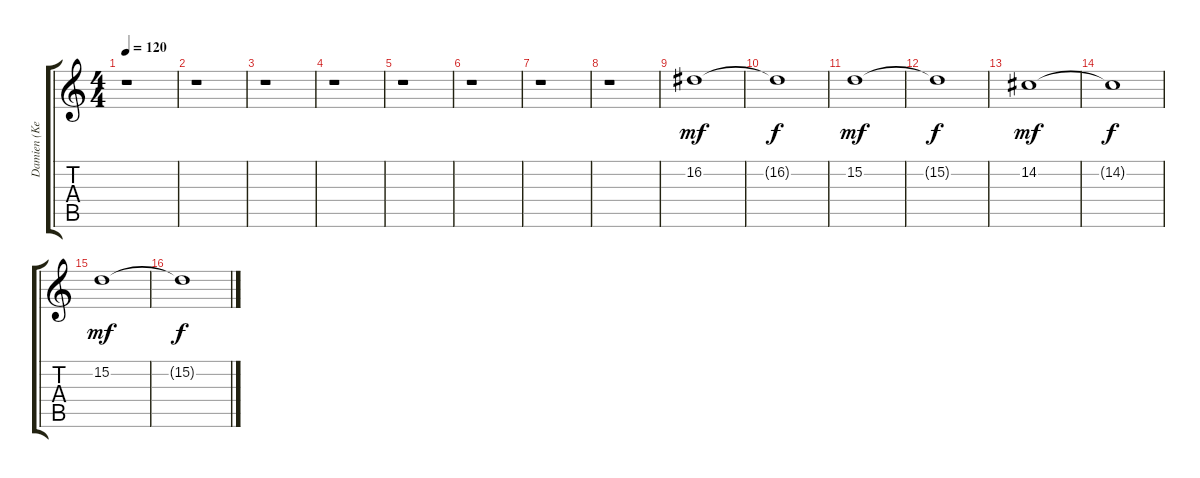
\track ("Damien (KeybRight)" "Damien (Ke") {instrument pad4choir}
\staff {score tabs}
\tuning (E4 B3 G3 D3 A2 E2) {hide}
\ts (4 4)
\tempo 120
\clef g2
\ks c
r.1{dy f} |
r.1 |
r.1 |
r.1 |
r.1 |
r.1 |
r.1 |
r.1 |
16.2.1{dy mf instrument synthstrings1} |
16.2{t}.1{dy f} |
15.2.1{dy mf} |
15.2{t}.1{dy f} |
14.2.1{dy mf} |
14.2{t}.1{dy f} |
15.2.1{dy mf} |
15.2{t}.1{dy f}
